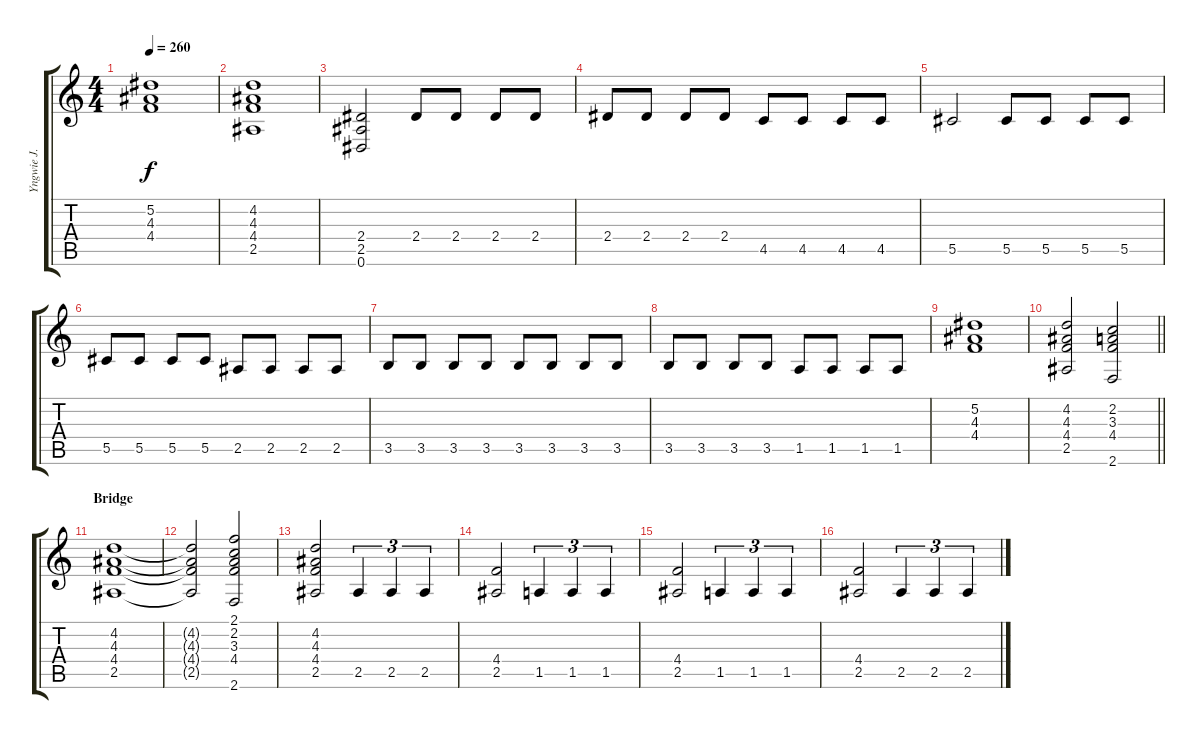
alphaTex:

\track ("Yngwie J. Malmsteen" "Yngwie J. ") {instrument overdrivenguitar}
\staff {score tabs}
\tuning (Eb4 Bb3 Gb3 Db3 Ab2 Eb2) {hide}
\ts (4 4)
\tempo 260
\clef g2
\ks c
(5.2 4.3 4.4).1{dy f} |
(4.2 4.3 4.4 2.5).1 |
(2.4 2.5 0.6).2 2.4.8 2.4.8 2.4.8 2.4.8 |
2.4.8 2.4.8 2.4.8 2.4.8 4.5.8 4.5.8 4.5.8 4.5.8 |
5.5.2 5.5.8 5.5.8 5.5.8 5.5.8 |
5.5.8 5.5.8 5.5.8 5.5.8 2.5.8 2.5.8 2.5.8 2.5.8 |
3.5.8 3.5.8 3.5.8 3.5.8 3.5.8 3.5.8 3.5.8 3.5.8 |
3.5.8 3.5.8 3.5.8 3.5.8 1.5.8 1.5.8 1.5.8 1.5.8 |
(5.2 4.3 4.4).1 |
\barLineRight lightlight
(4.2 4.3 4.4 2.5).2 (2.2 3.3 4.4 2.6).2 |
\section ("" "Bridge")
(4.2 4.3 4.4 2.5).1 |
(4.2{t} 4.3{t} 4.4{t} 2.5{t}).2 (2.1 2.2 3.3 4.4 2.6).2 |
(4.2 4.3 4.4 2.5).2 2.5.4{tu (3 2)} 2.5.4{tu (3 2)} 2.5.4{tu (3 2)} |
(4.4 2.5).2 1.5.4{tu (3 2)} 1.5.4{tu (3 2)} 1.5.4{tu (3 2)} |
(4.4 2.5).2 1.5.4{tu (3 2)} 1.5.4{tu (3 2)} 1.5.4{tu (3 2)} |
(4.4 2.5).2 2.5.4{tu (3 2)} 2.5.4{tu (3 2)} 2.5.4{tu (3 2)}
